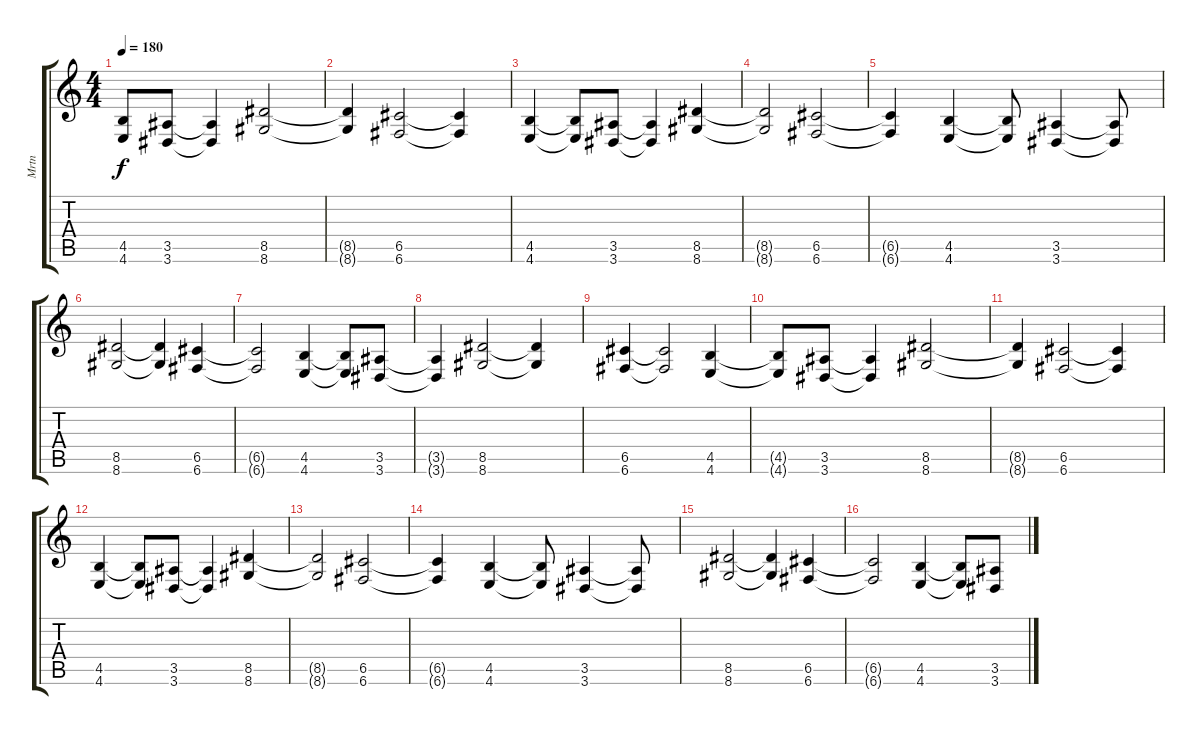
\track ("Mrtn" "Mrtn") {instrument distortionguitar}
\staff {score tabs}
\tuning (D4 A3 F3 C3 G2 C2) {hide}
\ts (4 4)
\tempo 180
\clef g2
\ks c
(4.5{t} 4.6{t}).8{dy f} (3.5 3.6).8 (3.5{t} 3.6{t}).4 (8.5 8.6).2 |
(8.5{t} 8.6{t}).4 (6.5 6.6).2 (6.5{t} 6.6{t}).4 |
(4.5 4.6).4 (4.5{t} 4.6{t}).8 (3.5 3.6).8 (3.5{t} 3.6{t}).4 (8.5 8.6).4 |
(8.5{t} 8.6{t}).2 (6.5 6.6).2 |
(6.5{t} 6.6{t}).4 (4.5 4.6).4 (4.5{t} 4.6{t}).8 (3.5 3.6).4 (3.5{t} 3.6{t}).8 |
(8.5 8.6).2 (8.5{t} 8.6{t}).4 (6.5 6.6).4 |
(6.5{t} 6.6{t}).2 (4.5 4.6).4 (4.5{t} 4.6{t}).8 (3.5 3.6).8 |
(3.5{t} 3.6{t}).4 (8.5 8.6).2 (8.5{t} 8.6{t}).4 |
(6.5 6.6).4 (6.5{t} 6.6{t}).2 (4.5 4.6).4 |
(4.5{t} 4.6{t}).8 (3.5 3.6).8 (3.5{t} 3.6{t}).4 (8.5 8.6).2 |
(8.5{t} 8.6{t}).4 (6.5 6.6).2 (6.5{t} 6.6{t}).4 |
(4.5 4.6).4 (4.5{t} 4.6{t}).8 (3.5 3.6).8 (3.5{t} 3.6{t}).4 (8.5 8.6).4 |
(8.5{t} 8.6{t}).2 (6.5 6.6).2 |
(6.5{t} 6.6{t}).4 (4.5 4.6).4 (4.5{t} 4.6{t}).8 (3.5 3.6).4 (3.5{t} 3.6{t}).8 |
(8.5 8.6).2 (8.5{t} 8.6{t}).4 (6.5 6.6).4 |
(6.5{t} 6.6{t}).2 (4.5 4.6).4 (4.5{t} 4.6{t}).8 (3.5 3.6).8
